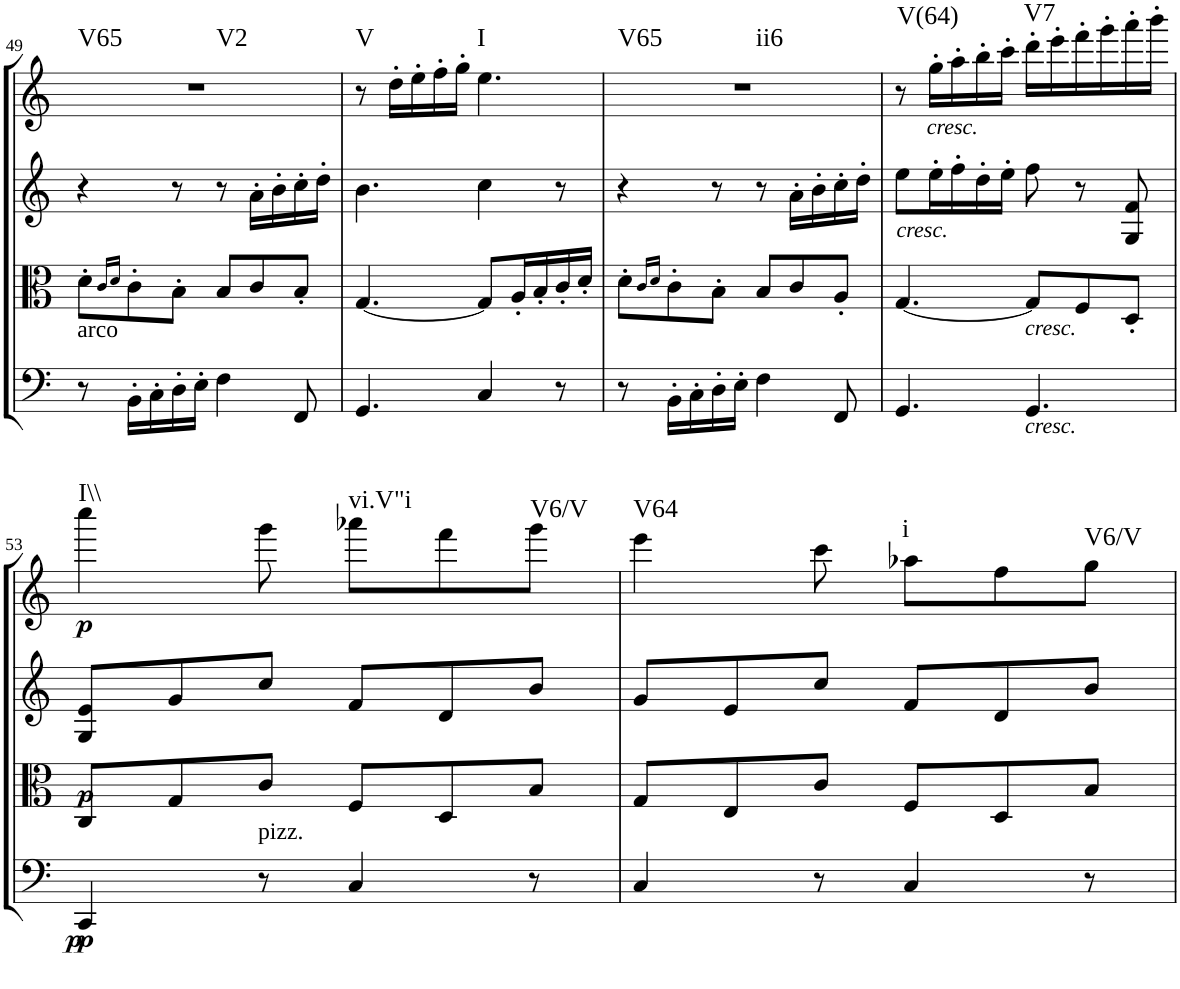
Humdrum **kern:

**kern	**dynam	**kern	**dynam	**kern	**kern	**dynam	**harte
*part4	*part4	*part3	*part3	*part2	*part1	*part1	*part1
*staff4	*staff4	*staff3	*staff3	*staff2	*staff1	*staff1	*
*I"Cello	*	*I"Viola	*	*I"2nd Violin	*I"1st Violin	*	*
*	*	*I'Vla	*	*I'Vln	*I'Vln	*	*
!!LO:PB:g=z
*clefF4	*	*clefC3	*	*clefG2	*clefG2	*	*
*k[]	*	*k[]	*	*k[]	*k[]	*	*
*M6/8	*	*M6/8	*	*M6/8	*M6/8	*	*
=49	=49	=49	=49	=49	=49	=49	=49
!LO:TX:a:t=arco	!	!	!	!	!	!	!LO:H:n=1:kt=V65
!	!	!	!	!	!	!	!LO:H:n=2:kt=V2
8r	.	8d'\L	.	4r	2.r	.	N N
.	.	16qc/LL	.	.	.	.	.
.	.	16qd/JJ	.	.	.	.	.
16BB'\LL	.	8c'\	.	.	.	.	.
16C'\	.	.	.	.	.	.	.
16D'\	.	8B'\J	.	8r	.	.	.
16E'\JJ	.	.	.	.	.	.	.
4F\	.	8B/L	.	8r	.	.	.
.	.	8c/	.	16a'\LL	.	.	.
.	.	.	.	16b'\	.	.	.
8FF/	.	8B'/J	.	16cc'\	.	.	.
.	.	.	.	16dd'\JJ	.	.	.
=50	=50	=50	=50	=50	=50	=50	=50
!	!	!	!	!	!	!	!LO:H:kt=V
4.GG/	.	[4.G/	.	4.b\	8r	.	N
.	.	.	.	.	16dd'\LL	.	.
.	.	.	.	.	16ee'\	.	.
.	.	.	.	.	16ff'\	.	.
.	.	.	.	.	16gg'\JJ	.	.
!	!	!	!	!	!	!	!LO:H:kt=I
4C/	.	8G/L]	.	4cc\	4.ee\	.	N
.	.	16A'/L	.	.	.	.	.
.	.	16B'/	.	.	.	.	.
8r	.	16c'/	.	8r	.	.	.
.	.	16d'/JJ	.	.	.	.	.
=51	=51	=51	=51	=51	=51	=51	=51
!	!	!	!	!	!	!	!LO:H:n=1:kt=V65
!	!	!	!	!	!	!	!LO:H:n=2:kt=ii6
8r	.	8d'\L	.	4r	2.r	.	N N
.	.	16qc/LL	.	.	.	.	.
.	.	16qd/JJ	.	.	.	.	.
16BB'\LL	.	8c'\	.	.	.	.	.
16C'\	.	.	.	.	.	.	.
16D'\	.	8B'\J	.	8r	.	.	.
16E'\JJ	.	.	.	.	.	.	.
4F\	.	8B/L	.	8r	.	.	.
.	.	8c/	.	16a'\LL	.	.	.
.	.	.	.	16b'\	.	.	.
8FF/	.	8A'/J	.	16cc'\	.	.	.
.	.	.	.	16dd'\JJ	.	.	.
=52	=52	=52	=52	=52	=52	=52	=52
!	!	!	!	!LO:TX:b:i:t=cresc.	!	!	!LO:H:kt=V(64)
4.GG/	.	[4.G/	.	8ee\L	8r	.	N
!	!	!	!	!	!LO:TX:b:i:t=cresc.	!	!
.	.	.	.	16ee'\L	16gg'\LL	.	.
.	.	.	.	16ff'\	16aa'\	.	.
.	.	.	.	16dd'\	16bb'\	.	.
.	.	.	.	16ee'\JJ	16ccc'\JJ	.	.
!	!	!LO:TX:b:i:t=cresc.	!	!	!	!	!
!LO:TX:b:i:t=cresc.	!	!	!	!	!	!	!LO:H:kt=V7
4.GG/	.	8G/L]	.	8ff\	16ddd'\LL	.	N
.	.	.	.	.	16eee'\	.	.
.	.	8F/	.	8r	16fff'\	.	.
.	.	.	.	.	16ggg'\	.	.
.	.	8D'/J	.	8G/ 8f/	16aaa'\	.	.
.	.	.	.	.	16bbb'\JJ	.	.
!!LO:LB:g=z
=53	=53	=53	=53	=53	=53	=53	=53
!	!LO:DY:b	!	!	!	!	!	!
!	!LO:DY:n=1:b	!	!LO:DY:b	!	!	!LO:DY:b	!LO:H:kt=I\\
4CC/	p p	8C/L	p	8G/ 8e/L	4cccc\	p	N
.	.	8G/	.	8g/	.	.	.
!LO:TX:a:t=pizz.	!	!	!	!	!	!	!
8r	.	8c/J	.	8cc/J	8ggg\	.	.
!	!	!	!	!	!	!	!LO:H:kt=vi.V"i
4C/	.	8F/L	.	8f/L	8aaa-X\L	.	N
.	.	8D/	.	8d/	8fff\	.	.
!	!	!	!	!	!	!	!LO:H:kt=V6/V
8r	.	8B/J	.	8b/J	8ggg\J	.	N
=54	=54	=54	=54	=54	=54	=54	=54
!	!	!	!	!	!	!	!LO:H:kt=V64
4C/	.	8G/L	.	8g/L	4eee\	.	N
.	.	8E/	.	8e/	.	.	.
8r	.	8c/J	.	8cc/J	8ccc\	.	.
!	!	!	!	!	!	!	!LO:H:kt=i
4C/	.	8F/L	.	8f/L	8aa-X\L	.	N
.	.	8D/	.	8d/	8ff\	.	.
!	!	!	!	!	!	!	!LO:H:kt=V6/V
8r	.	8B/J	.	8b/J	8gg\J	.	N
=	=	=	=	=	=	=	=
*-	*-	*-	*-	*-	*-	*-	*-
